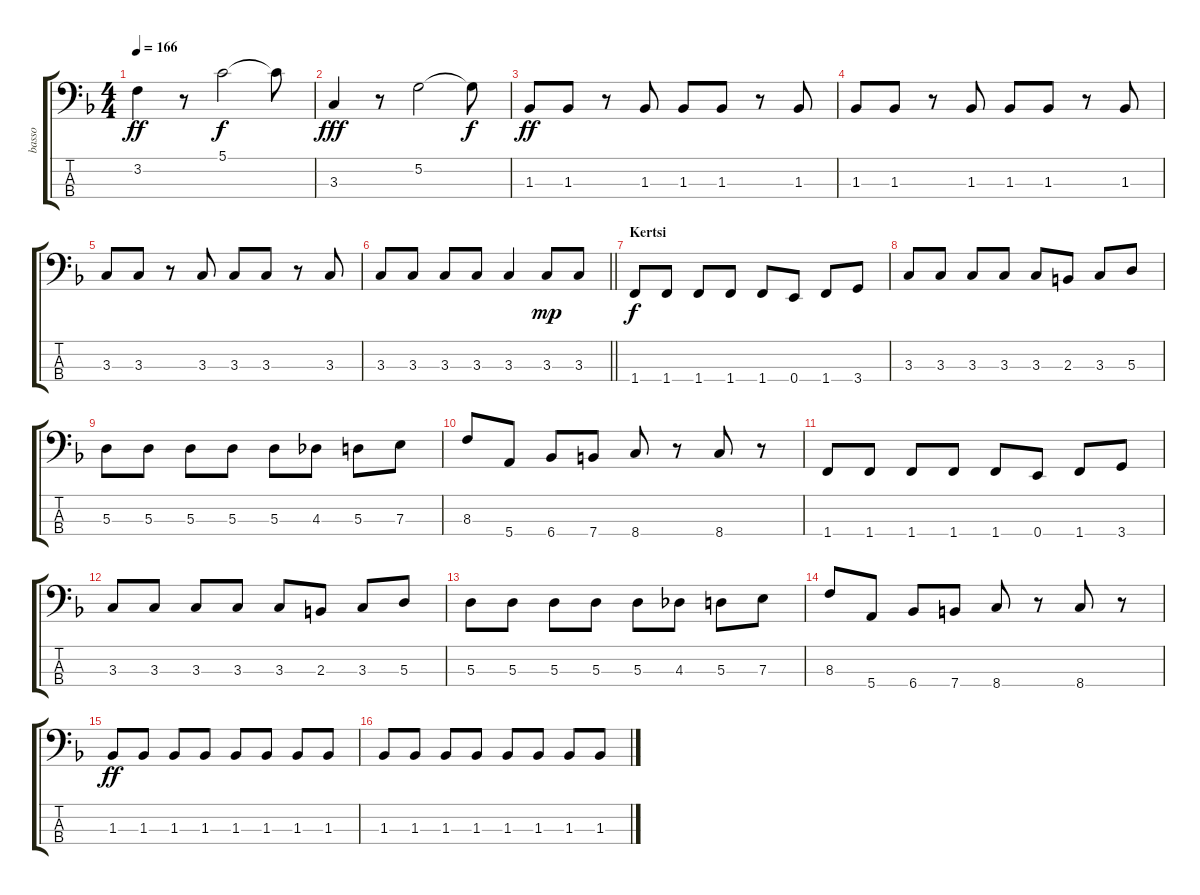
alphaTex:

\track ("basso" "basso") {instrument electricbassfinger}
\staff {score tabs}
\tuning (G2 D2 A1 E1) {hide}
\ts (4 4)
\tempo 166
\clef f4
\ks f
3.2.4{dy ff} r.8 5.1.2{dy f} 5.1{t}.8 |
3.3.4{dy fff} r.8 5.2.2 5.2{t}.8{dy f} |
1.3.8{dy ff} 1.3.8 r.8 1.3.8 1.3.8 1.3.8 r.8 1.3.8 |
1.3.8 1.3.8 r.8 1.3.8 1.3.8 1.3.8 r.8 1.3.8 |
3.3.8 3.3.8 r.8 3.3.8 3.3.8 3.3.8 r.8 3.3.8 |
\barLineRight lightlight
3.3.8 3.3.8 3.3.8 3.3.8 3.3.4 3.3.8{dy mp} 3.3.8 |
\section ("" "Kertsi")
1.4.8{dy f} 1.4.8 1.4.8 1.4.8 1.4.8 0.4.8 1.4.8 3.4.8 |
3.3.8 3.3.8 3.3.8 3.3.8 3.3.8 2.3.8 3.3.8 5.3.8 |
5.3.8 5.3.8 5.3.8 5.3.8 5.3.8 4.3.8 5.3.8 7.3.8 |
8.3.8 5.4.8 6.4.8 7.4.8 8.4.8 r.8 8.4.8 r.8 |
1.4.8 1.4.8 1.4.8 1.4.8 1.4.8 0.4.8 1.4.8 3.4.8 |
3.3.8 3.3.8 3.3.8 3.3.8 3.3.8 2.3.8 3.3.8 5.3.8 |
5.3.8 5.3.8 5.3.8 5.3.8 5.3.8 4.3.8 5.3.8 7.3.8 |
8.3.8 5.4.8 6.4.8 7.4.8 8.4.8 r.8 8.4.8 r.8 |
1.3.8{dy ff} 1.3.8 1.3.8 1.3.8 1.3.8 1.3.8 1.3.8 1.3.8 |
1.3.8 1.3.8 1.3.8 1.3.8 1.3.8 1.3.8 1.3.8 1.3.8
